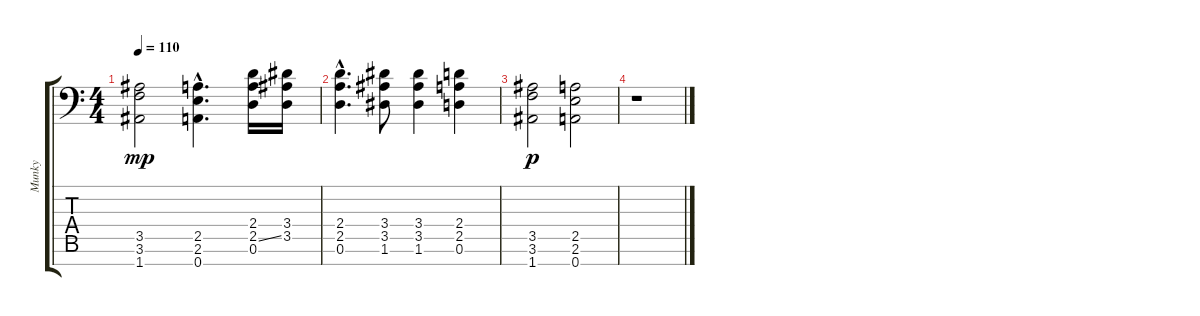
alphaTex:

\track ("Munky" "Munky") {instrument distortionguitar}
\staff {score tabs}
\tuning (D4 A3 F3 C3 G2 D2 A1) {hide}
\ts (4 4)
\tempo 110
\clef f4
\ks c
(3.5 3.6 1.7).2{dy mp} (2.5{hac} 2.6{hac} 0.7{hac}).4{d} (2.4 2.5{ss} 0.6).16 (3.4 3.5 0.6{t}).16 |
(2.4{hac} 2.5{hac} 0.6{hac}).4{d instrument distortionguitar} (3.4 3.5 1.6).8 (3.4 3.5 1.6).4 (2.4 2.5 0.6).4 |
(3.5 3.6 1.7).2{dy p} (2.5 2.6 0.7).2 |
r.1
